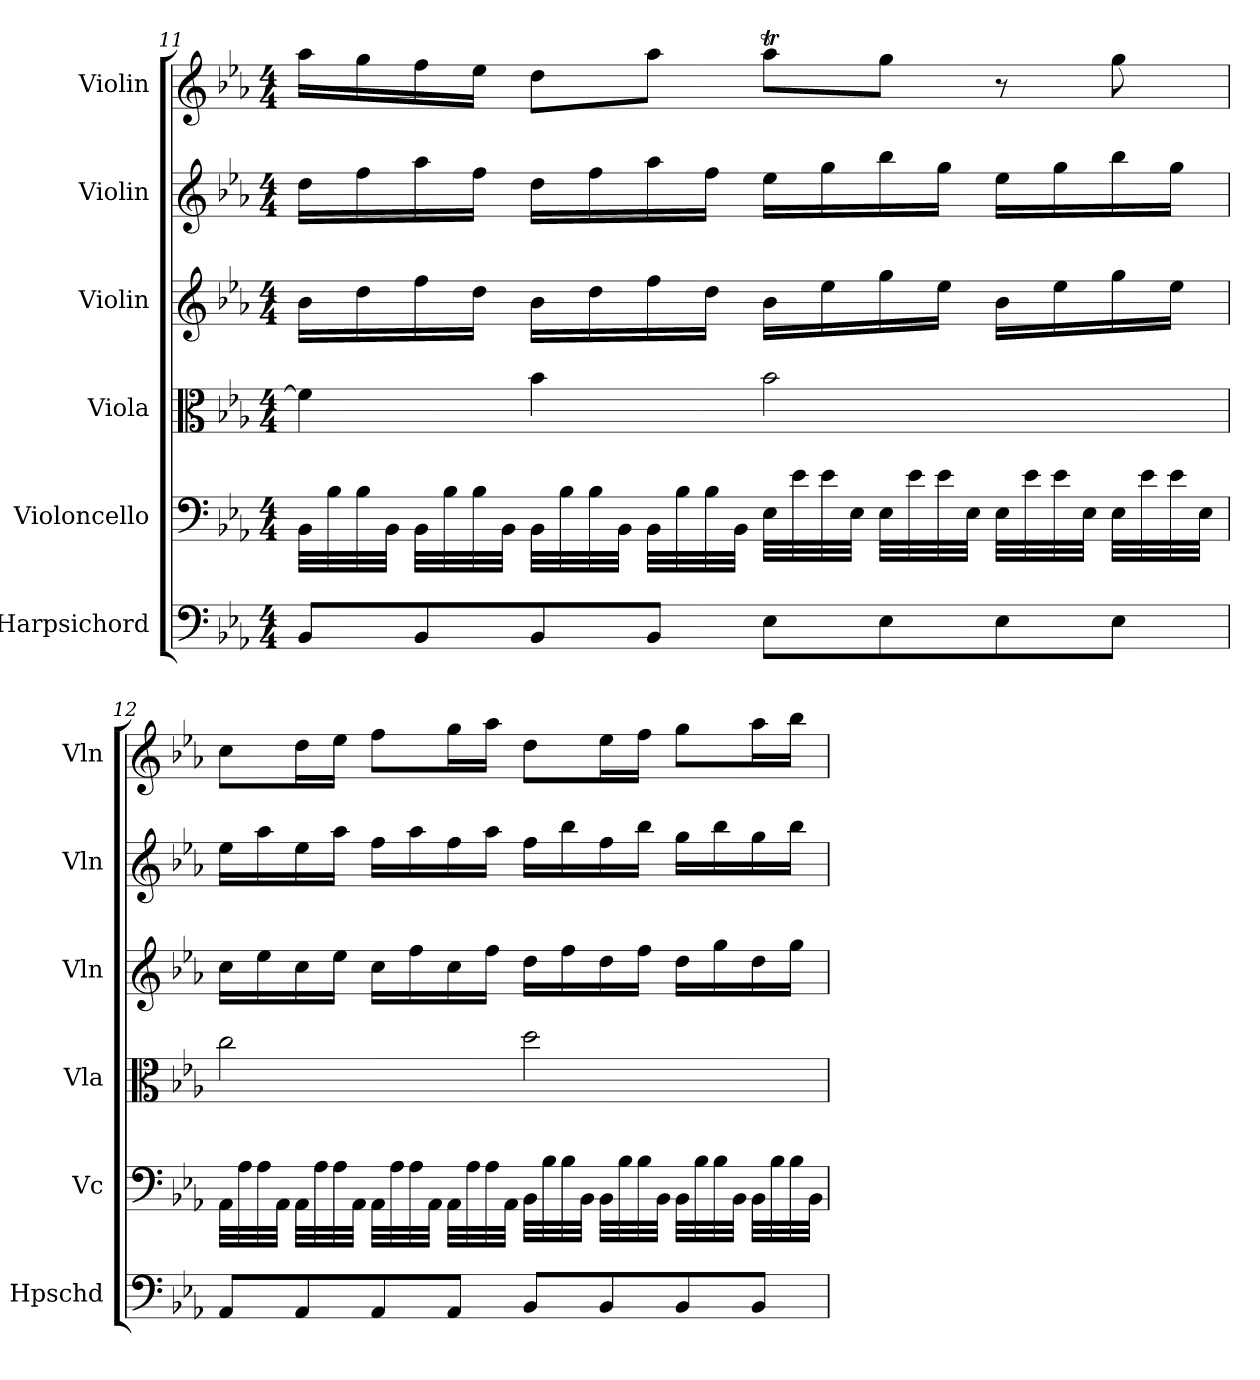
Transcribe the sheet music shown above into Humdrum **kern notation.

**kern	**kern	**kern	**kern	**kern	**kern
*part6	*part5	*part4	*part3	*part2	*part1
*staff6	*staff5	*staff4	*staff3	*staff2	*staff1
*I"Harpsichord	*I"Violoncello	*I"Viola	*I"Violin	*I"Violin	*I"Violin
*I'Hpschd	*I'Vc	*I'Vla	*I'Vln	*I'Vln	*I'Vln
*clefF4	*clefF4	*clefC3	*clefG2	*clefG2	*clefG2
*k[b-e-a-]	*k[b-e-a-]	*k[b-e-a-]	*k[b-e-a-]	*k[b-e-a-]	*k[b-e-a-]
*E-:	*E-:	*E-:	*E-:	*E-:	*E-:
*M4/4	*M4/4	*M4/4	*M4/4	*M4/4	*M4/4
=11	=11	=11	=11	=11	=11
8BB-/L	32BB-\LLL	4f\]	16b-\LL	16dd\LL	16aa-\LL
.	32B-\	.	.	.	.
.	32B-\	.	16dd\	16ff\	16gg\
.	32BB-\JJJ	.	.	.	.
8BB-/	32BB-\LLL	.	16ff\	16aa-\	16ff\
.	32B-\	.	.	.	.
.	32B-\	.	16dd\JJ	16ff\JJ	16ee-\JJ
.	32BB-\JJJ	.	.	.	.
8BB-/	32BB-\LLL	4b-\	16b-\LL	16dd\LL	8dd\L
.	32B-\	.	.	.	.
.	32B-\	.	16dd\	16ff\	.
.	32BB-\JJJ	.	.	.	.
8BB-/J	32BB-\LLL	.	16ff\	16aa-\	8aa-\J
.	32B-\	.	.	.	.
.	32B-\	.	16dd\JJ	16ff\JJ	.
.	32BB-\JJJ	.	.	.	.
8E-\L	32E-\LLL	2b-\	16b-\LL	16ee-\LL	8aa-T\L
.	32e-\	.	.	.	.
.	32e-\	.	16ee-\	16gg\	.
.	32E-\JJJ	.	.	.	.
8E-\	32E-\LLL	.	16gg\	16bb-\	8gg\J
.	32e-\	.	.	.	.
.	32e-\	.	16ee-\JJ	16gg\JJ	.
.	32E-\JJJ	.	.	.	.
8E-\	32E-\LLL	.	16b-\LL	16ee-\LL	8r
.	32e-\	.	.	.	.
.	32e-\	.	16ee-\	16gg\	.
.	32E-\JJJ	.	.	.	.
8E-\J	32E-\LLL	.	16gg\	16bb-\	8gg\
.	32e-\	.	.	.	.
.	32e-\	.	16ee-\JJ	16gg\JJ	.
.	32E-\JJJ	.	.	.	.
=12	=12	=12	=12	=12	=12
8AA-/L	32AA-\LLL	2cc\	16cc\LL	16ee-\LL	8cc\L
.	32A-\	.	.	.	.
.	32A-\	.	16ee-\	16aa-\	.
.	32AA-\JJJ	.	.	.	.
8AA-/	32AA-\LLL	.	16cc\	16ee-\	16dd\L
.	32A-\	.	.	.	.
.	32A-\	.	16ee-\JJ	16aa-\JJ	16ee-\JJ
.	32AA-\JJJ	.	.	.	.
8AA-/	32AA-\LLL	.	16cc\LL	16ff\LL	8ff\L
.	32A-\	.	.	.	.
.	32A-\	.	16ff\	16aa-\	.
.	32AA-\JJJ	.	.	.	.
8AA-/J	32AA-\LLL	.	16cc\	16ff\	16gg\L
.	32A-\	.	.	.	.
.	32A-\	.	16ff\JJ	16aa-\JJ	16aa-\JJ
.	32AA-\JJJ	.	.	.	.
8BB-/L	32BB-\LLL	2dd\	16dd\LL	16ff\LL	8dd\L
.	32B-\	.	.	.	.
.	32B-\	.	16ff\	16bb-\	.
.	32BB-\JJJ	.	.	.	.
8BB-/	32BB-\LLL	.	16dd\	16ff\	16ee-\L
.	32B-\	.	.	.	.
.	32B-\	.	16ff\JJ	16bb-\JJ	16ff\JJ
.	32BB-\JJJ	.	.	.	.
8BB-/	32BB-\LLL	.	16dd\LL	16gg\LL	8gg\L
.	32B-\	.	.	.	.
.	32B-\	.	16gg\	16bb-\	.
.	32BB-\JJJ	.	.	.	.
8BB-/J	32BB-\LLL	.	16dd\	16gg\	16aa-\L
.	32B-\	.	.	.	.
.	32B-\	.	16gg\JJ	16bb-\JJ	16bb-\JJ
.	32BB-\JJJ	.	.	.	.
=	=	=	=	=	=
*-	*-	*-	*-	*-	*-
